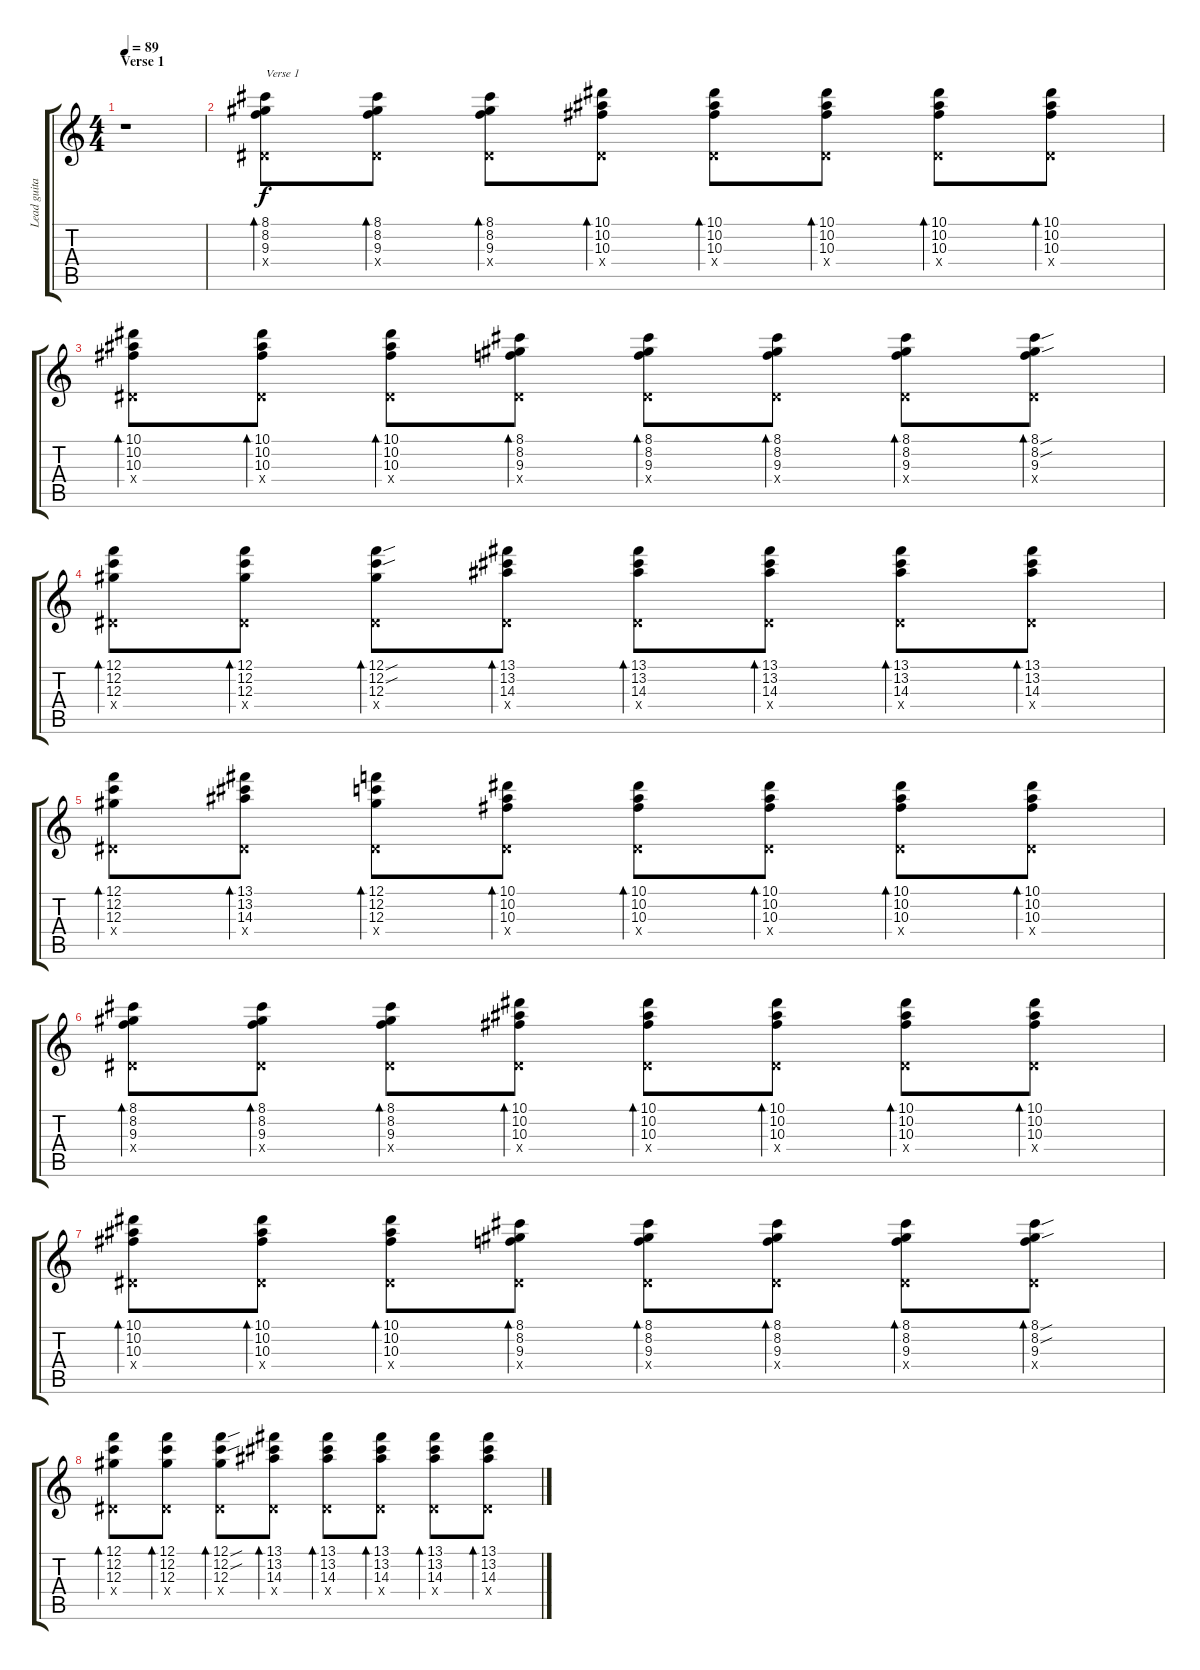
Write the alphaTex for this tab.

\track ("Lead guitar" "Lead guita") {instrument electricguitarjazz}
\staff {score tabs}
\tuning (F4 C4 Ab3 Eb3 Bb2 F2) {hide}
\ts (4 4)
\section ("" "Verse 1")
\tempo 89
\clef g2
\ks c
r.1{dy f instrument electricguitarjazz} |
(8.1 8.2 9.3 0.4{x}).8{bd 30 txt "Verse 1"} (8.1 8.2 9.3 0.4{x}).8{bd 30} (8.1 8.2 9.3 0.4{x}).8{bd 30} (10.1 10.2 10.3 0.4{x}).8{bd 30} (10.1 10.2 10.3 0.4{x}).8{bd 30} (10.1 10.2 10.3 0.4{x}).8{bd 30} (10.1 10.2 10.3 0.4{x}).8{bd 30} (10.1 10.2 10.3 0.4{x}).8{bd 30} |
(10.1 10.2 10.3 0.4{x}).8{bd 30} (10.1 10.2 10.3 0.4{x}).8{bd 30} (10.1 10.2 10.3 0.4{x}).8{bd 30} (8.1 8.2 9.3 0.4{x}).8{bd 30} (8.1 8.2 9.3 0.4{x}).8{bd 30} (8.1 8.2 9.3 0.4{x}).8{bd 30} (8.1 8.2 9.3 0.4{x}).8{bd 30} (8.1{sou} 8.2{sou} 9.3 0.4{x}).8{bd 30} |
(12.1 12.2 12.3 0.4{x}).8{bd 30} (12.1 12.2 12.3 0.4{x}).8{bd 30} (12.1{sou} 12.2{sou} 12.3 0.4{x}).8{bd 30} (13.1 13.2 14.3 0.4{x}).8{bd 30} (13.1 13.2 14.3 0.4{x}).8{bd 30} (13.1 13.2 14.3 0.4{x}).8{bd 30} (13.1 13.2 14.3 0.4{x}).8{bd 30} (13.1 13.2 14.3 0.4{x}).8{bd 30} |
(12.1 12.2 12.3 0.4{x}).8{bd 30} (13.1 13.2 14.3 0.4{x}).8{bd 30} (12.1 12.2 12.3 0.4{x}).8{bd 30} (10.1 10.2 10.3 0.4{x}).8{bd 30} (10.1 10.2 10.3 0.4{x}).8{bd 30} (10.1 10.2 10.3 0.4{x}).8{bd 30} (10.1 10.2 10.3 0.4{x}).8{bd 30} (10.1 10.2 10.3 0.4{x}).8{bd 30} |
(8.1 8.2 9.3 0.4{x}).8{bd 30} (8.1 8.2 9.3 0.4{x}).8{bd 30} (8.1 8.2 9.3 0.4{x}).8{bd 30} (10.1 10.2 10.3 0.4{x}).8{bd 30} (10.1 10.2 10.3 0.4{x}).8{bd 30} (10.1 10.2 10.3 0.4{x}).8{bd 30} (10.1 10.2 10.3 0.4{x}).8{bd 30} (10.1 10.2 10.3 0.4{x}).8{bd 30} |
(10.1 10.2 10.3 0.4{x}).8{bd 30} (10.1 10.2 10.3 0.4{x}).8{bd 30} (10.1 10.2 10.3 0.4{x}).8{bd 30} (8.1 8.2 9.3 0.4{x}).8{bd 30} (8.1 8.2 9.3 0.4{x}).8{bd 30} (8.1 8.2 9.3 0.4{x}).8{bd 30} (8.1 8.2 9.3 0.4{x}).8{bd 30} (8.1{sou} 8.2{sou} 9.3 0.4{x}).8{bd 30} |
(12.1 12.2 12.3 0.4{x}).8{bd 30} (12.1 12.2 12.3 0.4{x}).8{bd 30} (12.1{sou} 12.2{sou} 12.3 0.4{x}).8{bd 30} (13.1 13.2 14.3 0.4{x}).8{bd 30} (13.1 13.2 14.3 0.4{x}).8{bd 30} (13.1 13.2 14.3 0.4{x}).8{bd 30} (13.1 13.2 14.3 0.4{x}).8{bd 30} (13.1 13.2 14.3 0.4{x}).8{bd 30}
